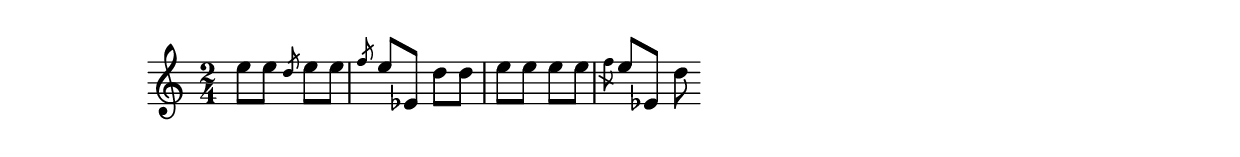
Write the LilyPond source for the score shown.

\version "1.7.18"
\header {

    texidoc ="Space from a normal note/barline to a grace note is
    smaller than to a normal note."
    
}

\score {
    \context Voice \notes
    { \time 2/4
      \relative c'' {
	  e8 e \grace d8 e e \grace f8 e es, d' d
	  e8 e e e \grace { \stemDown f8 \stemBoth } e es, d'

		  }  

    }
    \paper { raggedright = ##t}
    }

